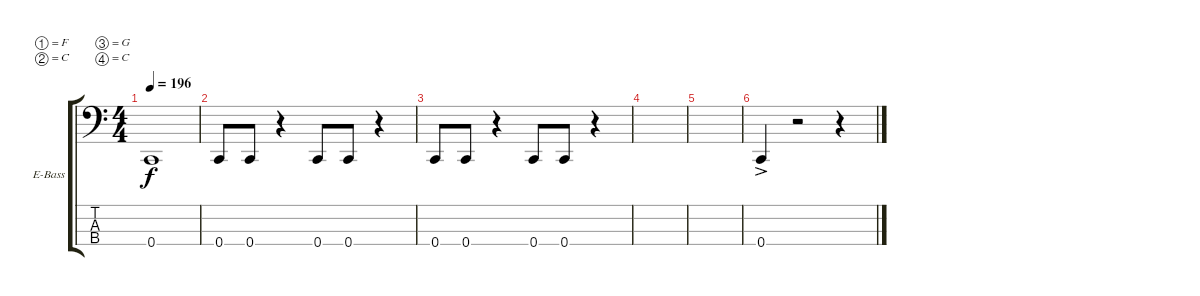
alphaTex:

\defaultSystemsLayout 4
\bracketExtendMode groupsimilarinstruments
\firstSystemTrackNameOrientation horizontal
\otherSystemsTrackNameOrientation horizontal
\track ("Bob Rock (Bass)" "E-Bass") {instrument electricbassfinger}
\staff {score tabs}
\tuning (F2 C2 G1 C1)
\ts (4 4)
\tempo 196
\clef f4
\scale
0.333333
\ks c
0.4.1{dy f} |
\scale
0.333333 0.4.8 0.4.8 r.4 0.4.8 0.4.8 r.4 |
\scale
0.333333 0.4.8 0.4.8 r.4 0.4.8 0.4.8 r.4 |
\scale
0.333333 |
\scale
0.333333 |
0.4{ac}.4 r.2 r.4
